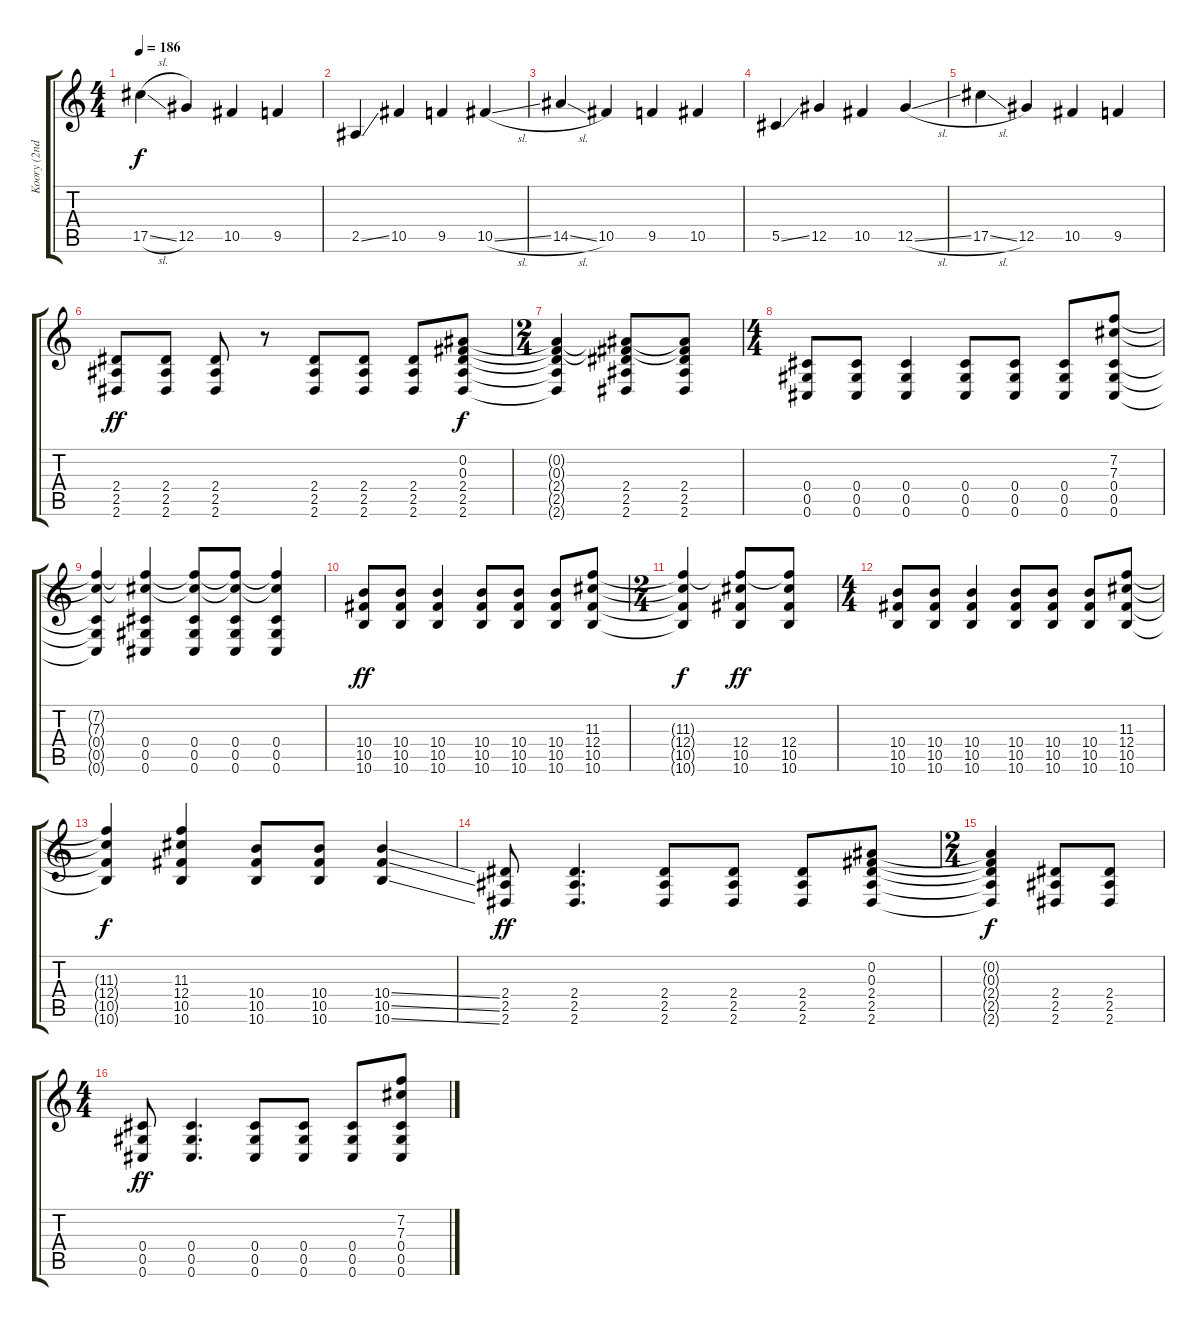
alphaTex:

\track ("Koory (2nd Guitar)" "Koory (2nd") {instrument distortionguitar}
\staff {score tabs}
\tuning (Eb4 Bb3 Gb3 Db3 Ab2 Db2) {hide}
\ts (4 4)
\tempo 186
\clef g2
\ks c
17.5{sl}.4{dy f} 12.5.4 10.5.4 9.5.4 |
2.5{ss}.4 10.5.4 9.5.4 10.5{sl}.4 |
14.5{sl}.4 10.5.4 9.5.4 10.5.4 |
5.5{ss}.4 12.5.4 10.5.4 12.5{sl}.4 |
17.5{sl}.4 12.5.4 10.5.4 9.5.4 |
(2.4 2.5 2.6).8{dy ff} (2.4 2.5 2.6).8 (2.4 2.5 2.6).8 r.8 (2.4 2.5 2.6).8 (2.4 2.5 2.6).8 (2.4 2.5 2.6).8 (0.2 0.3 2.4 2.5 2.6).8{dy f} |
\ts (2 4)
(0.2{t} 0.3{t} 2.4{t} 2.5{t} 2.6{t}).4 (0.2{t} 0.3{t} 2.4 2.5 2.6).8 (0.2{t} 0.3{t} 2.4 2.5 2.6).8 |
\ts (4 4)
(0.4 0.5 0.6).8 (0.4 0.5 0.6).8 (0.4 0.5 0.6).4 (0.4 0.5 0.6).8 (0.4 0.5 0.6).8 (0.4 0.5 0.6).8 (7.2 7.3 0.4 0.5 0.6).8 |
(7.2{t} 7.3{t} 0.4{t} 0.5{t} 0.6{t}).4 (7.2{t} 7.3{t} 0.4 0.5 0.6).4 (7.2{t} 7.3{t} 0.4 0.5 0.6).8 (7.2{t} 7.3{t} 0.4 0.5 0.6).8 (7.2{t} 7.3{t} 0.4 0.5 0.6).4 |
(10.4 10.5 10.6).8{dy ff} (10.4 10.5 10.6).8 (10.4 10.5 10.6).4 (10.4 10.5 10.6).8 (10.4 10.5 10.6).8 (10.4 10.5 10.6).8 (11.3 12.4 10.5 10.6).8 |
\ts (2 4)
(11.3{t} 12.4{t} 10.5{t} 10.6{t}).4{dy f} (11.3{t} 12.4 10.5 10.6).8{dy ff} (11.3{t} 12.4 10.5 10.6).8 |
\ts (4 4)
(10.4 10.5 10.6).8 (10.4 10.5 10.6).8 (10.4 10.5 10.6).4 (10.4 10.5 10.6).8 (10.4 10.5 10.6).8 (10.4 10.5 10.6).8 (11.3 12.4 10.5 10.6).8 |
(11.3{t} 12.4{t} 10.5{t} 10.6{t}).4{dy f} (11.3 12.4 10.5 10.6).4 (10.4 10.5 10.6).8 (10.4 10.5 10.6).8 (10.4{ss} 10.5{ss} 10.6{ss}).4 |
(2.4 2.5 2.6).8{dy ff} (2.4 2.5 2.6).4{d} (2.4 2.5 2.6).8 (2.4 2.5 2.6).8 (2.4 2.5 2.6).8 (0.2 0.3 2.4 2.5 2.6).8 |
\ts (2 4)
(0.2{t} 0.3{t} 2.4{t} 2.5{t} 2.6{t}).4{dy f} (2.4 2.5 2.6).8 (2.4 2.5 2.6).8 |
\ts (4 4)
(0.4 0.5 0.6).8{dy ff} (0.4 0.5 0.6).4{d} (0.4 0.5 0.6).8 (0.4 0.5 0.6).8 (0.4 0.5 0.6).8 (7.2 7.3 0.4 0.5 0.6).8
